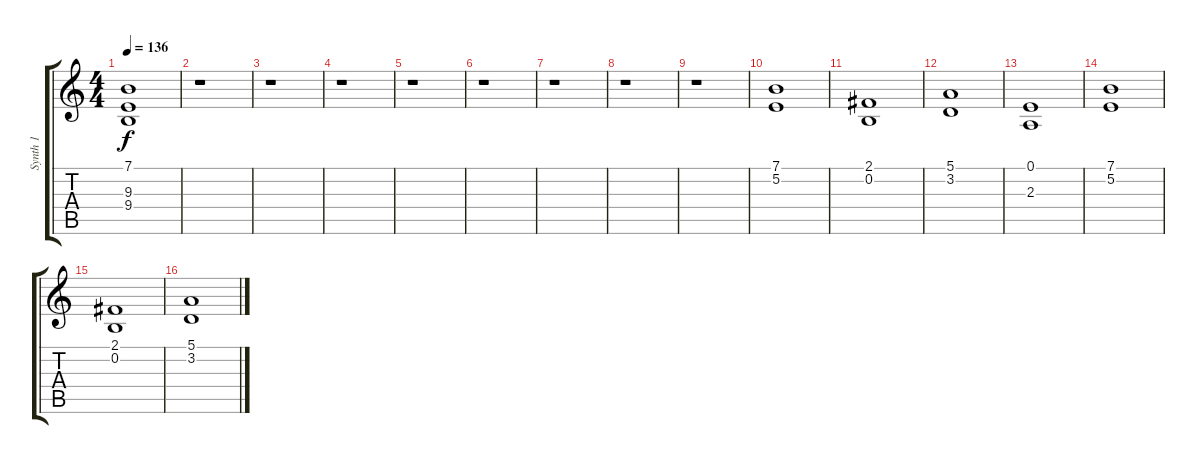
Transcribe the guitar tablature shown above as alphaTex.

\track ("Synth 1" "Synth 1") {instrument lead8bassandlead}
\staff {score tabs}
\tuning (E4 B3 G3 D3 A2 E2) {hide}
\ts (4 4)
\tempo 136
\clef g2
\ks c
(7.1 9.3 9.4).1{dy f} |
r.1 |
r.1 |
r.1 |
r.1 |
r.1 |
r.1 |
r.1 |
r.1 |
(7.1 5.2).1 |
(2.1 0.2).1 |
(5.1 3.2).1 |
(0.1 2.3).1 |
(7.1 5.2).1 |
(2.1 0.2).1 |
(5.1 3.2).1
